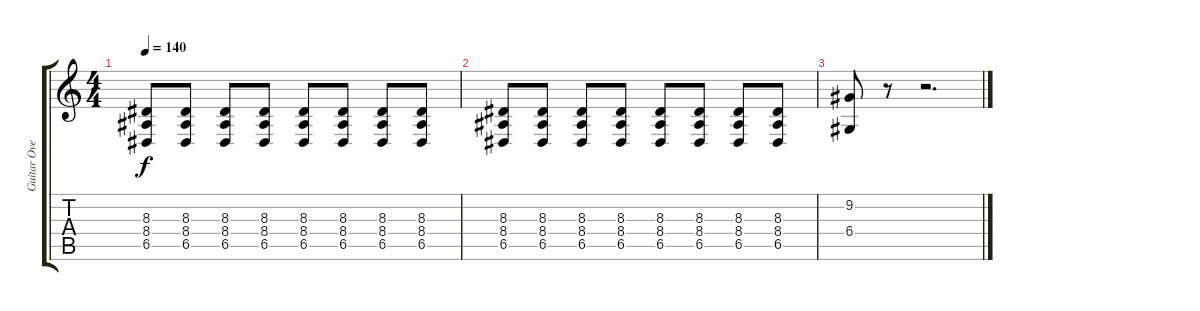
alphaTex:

\track ("Guitar Overdub" "Guitar Ove") {instrument pad4choir}
\staff {score tabs}
\tuning (E4 B3 G3 D3 A2 E2) {hide}
\ts (4 4)
\tempo 140
\clef g2
\ks c
(8.3 8.4 6.5).8{dy f} (8.3 8.4 6.5).8 (8.3 8.4 6.5).8 (8.3 8.4 6.5).8 (8.3 8.4 6.5).8 (8.3 8.4 6.5).8 (8.3 8.4 6.5).8 (8.3 8.4 6.5).8 |
(8.3 8.4 6.5).8 (8.3 8.4 6.5).8 (8.3 8.4 6.5).8 (8.3 8.4 6.5).8 (8.3 8.4 6.5).8 (8.3 8.4 6.5).8 (8.3 8.4 6.5).8 (8.3 8.4 6.5).8 |
(9.2 6.4).8 r.8 r.2{d}
